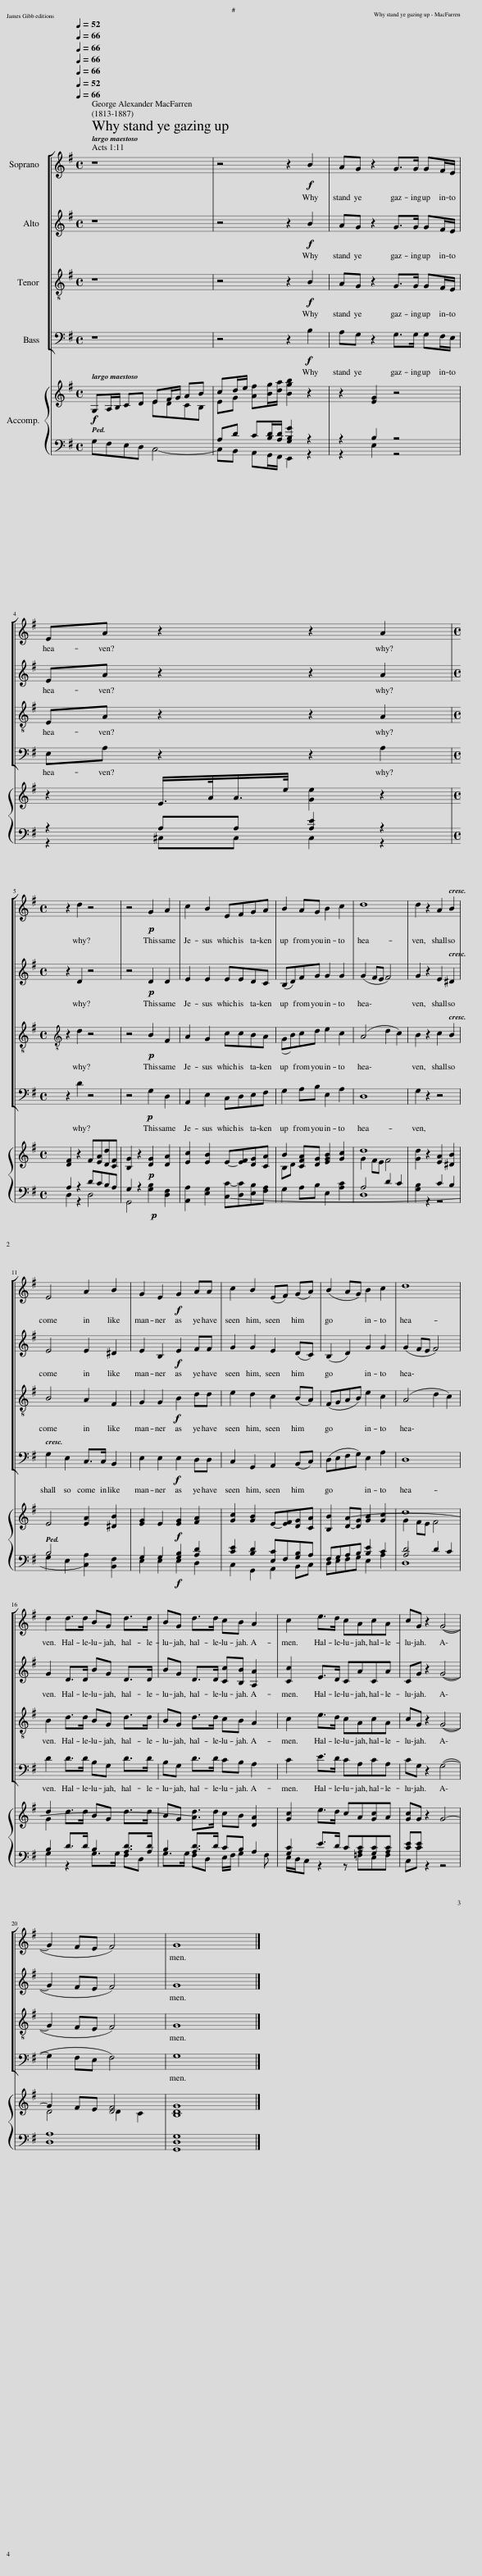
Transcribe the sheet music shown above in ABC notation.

X:1
%%score [ 1 2 3 4 ] { ( 5 6 ) | ( 7 8 ) }
L:1/8
Q:1/4=52
M:4/4
I:linebreak $
K:G
V:1 treble
V:2 treble
V:3 treble-8
V:4 bass
V:5 treble
V:6 treble
V:7 bass
V:8 bass
V:1
 z8 | z4 z2!f! B2 | AG z2 G>G GF/E/ |$ EA z2 z2 A2 |$[M:4/4] z2 d2 z4 | %5
 z4!p! G2 A2 | c2 B2 EFGA | B2 AG B2 c2 | d8 | d2 z2 A2 B2 |$ %10
 E4 A2 B2 | G2 E2!f! G2 AA | c2 B2 (EF) (GA) | (B2 AG) B2 c2 | d8 |$ %15
 d2 d>d BG d>d | BG d>d cB A2 | c2 e>d cAcA | cG z2 (G4- |$ G2 FE F4) | %20
 G8 |] %21
V:2
 z8 | z4 z2!f! B2 | AG z2 G>G GF/E/ |$ EA z2 z2 A2 |$[M:4/4] z2 D2 z4 | %5
 z4!p! D2 D2 | E2 E2 EEDC | (B,D)FG G2 G2 | (G2 FE F4) | G2 z2 E2 ^D2 |$ %10
 E4 E2 ^D2 | E2 B,2!f! E2 FF | G2 G2 E2 (DC) | (B,2 D2) G2 G2 | (G2 FE F4) |$ %15
 G2 D>D BG D>D | BG D>D [Cc][B,B] [A,A]2 | [Cc]2 E>D CACA | CG z2 (G4- |$ G2 FE F4) | %20
 G8 |] %21
V:3
 z8 | z4 z2!f! B2 | AG z2 G>G GF/E/ |$ EA z2 z2 A2 |$[M:4/4][K:treble-8] z2 d2 z4 | %5
 z4!p! B2 F2 | A2 G2 ccBA | (GB)cd e2 c2 | (A4 d2 c2) | B2 z2 c2 B2 |$ %10
 B4 A2 F2 | G2 G2!f! B2 dd | e2 d2 c2 (BA) | (FGAB) e2 c2 | (A4 d2 c2) |$ %15
 B2 d>d BG d>d | BG d>d cB A2 | c2 e>d cAcA | cG z2 (G4- |$ G2 FE F4) | %20
 G8 |] %21
V:4
 z8 | z4 z2!f! B,2 | A,G, z2 G,>G, G,F,/E,/ |$ E,A, z2 z2 A,2 |$[M:4/4] z2 D2 z4 | %5
 z4!p! G,2 D,2 | A,,2 E,2 C,D,E,F, | G,2 A,B, E,2 A,2 | D,8 | G,2 z2 z4 |$ %10
 G,2 E,2 C,>C, B,,2 | E,2 E,2!f! E,2 D,D, | C,2 G,,2 A,,2 (B,,C,) | (D,E,F,G,) E,2 A,2 | D,8 |$ %15
 D2 D>D B,G, D>D | B,G, D>D CB, A,2 | C2 E>D CA,CA, | CG, z2 (G,4- |$ G,2 F,E, F,4) | %20
 G,8 |] %21
V:5
!f! G,A,/B,/ CD EF/G/ AB | cd/e/ [Af][Bg]/[da]/ [Bgb]2 z2 | z2 [EG]2 z4 |$ z2 E/>A/A/>e/ [Ge]2 z2 |$[M:4/4] [DF]2 z2 F[EA][Dd][CF] | %5
 [B,G]2 z2!p! [DG]2 [DA]2 | [Ec]2 [EB]2 E-[EF][DG][CA] | B2 [CFA][DG] [EGB]2 [Gc]2 | d8 | [Gd]2 z2 [EA]2 [^DB]2 |$ %10
 E4 [EA]2 [^DB]2 | [EG]2 E2!f! [EG]2 [FA]2 | [Gc]2 [GB]2 E-[EF][DG][CA] | [B,B]2 [DA]-[DG] [GB]2 [Gc]2 | d8 |$ %15
 d2 d>d BG d>d | BG [Ad]>d cB [DA]2 | [Gc]2 e>d cA[Gc]A | [Gc]G z2 G4- |$ G2 FE [DF]4 | %20
 [B,DG]8 |] %21
V:6
 x4 EDCB, | EG x6 | x8 |$ x8 |$[M:4/4] x8 | %5
 x8 | x8 | B,D x6 | G2 FE F4 | x8 |$ %10
 x8 | x8 | x8 | x8 | G2 FE F4 |$ %15
 G2 x6 | x8 | x8 | x8 |$ D4 D2 C2 | %20
 x8 |] %21
V:7
 x8 | A,D C[B,D]/[A,D]/ [G,B,G]2 z2 | z2 B,2 z4 |$ z2 A,A, [A,E]2 z2 |$[M:4/4] A,2 z2 DCB,A, | %5
 G,2 z2!p! x4 | x8 | x8 | A,4 D2 C2 | x4 C2 B,2 |$ %10
 B,4 x4 | G,2 G,2!f! [G,B,]2 [A,D]2 | [CE]2 [B,D]2 [E,C]F,[G,B,]A, | F,G,A,B, [B,E]2 C2 | [A,D]4 D2 C2 |$ %15
 B,2 D>D B,2 [A,D]>[A,D] | B,2 [A,D]>D CB, A,2 | [G,C]2 E>D C[A,C][G,C][A,C] | [CE][CE] x6 |$ x8 | %20
 x8 |] %21
V:8
 G,F,E,D, C,4- | C,B,, A,,G,,/F,,/ E,,2 z2 | z2 E,2 z4 |$ z2 ^C,C, C,2 z2 |$[M:4/4] D,2 z2 D,4 | %5
 G,,4 [G,B,]2 [D,F,]2 | [A,,A,]2 [E,G,]2 [C,C]-[D,C][E,B,][F,A,] | G,2 A,B, E,2 [A,C]2 | D,8 | [G,B,]2 z2 z4 |$ %10
 G,2 E,2 [C,A,]2 [B,,F,]2 | E,2 E,2 E,2 D,2 | C,2 G,,2 A,,2 B,,C, | D,E,F,G, E,2 A,2 | D,8 |$ %15
 G,2 z2 G,>G, F,D, | G,>G, F,D, E,/F,/ G,2 F, | E,/D,/C, z2 z =F,E,F, | C,C z2 z4 |$ [D,A,]8 | %20
 [G,,D,G,]8 |] %21
